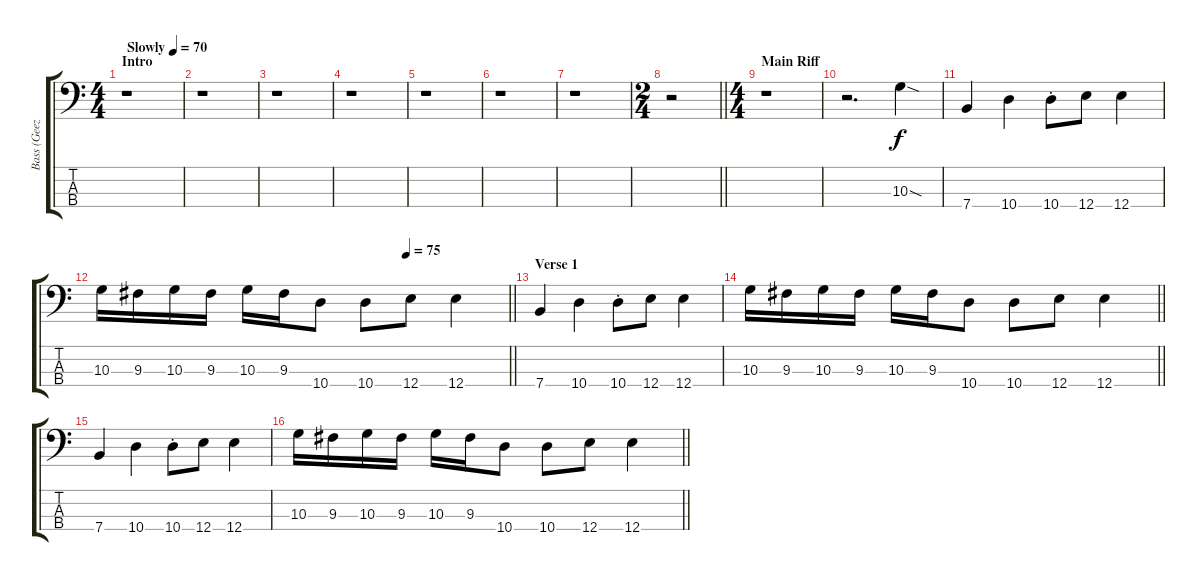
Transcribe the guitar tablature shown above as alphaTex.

\track ("Bass (Geezer Butler)" "Bass (Geez") {instrument electricbasspick}
\staff {score tabs}
\tuning (G2 D2 A1 E1) {hide}
\ts (4 4)
\section ("" "Intro")
\tempo (70 "Slowly")
\clef f4
\ks c
r.1{dy f instrument electricbasspick} |
r.1 |
r.1 |
r.1 |
r.1 |
r.1 |
r.1 |
\ts (2 4)
\barLineRight lightlight
r.2 |
\ts (4 4)
\section ("" "Main Riff")
r.1 |
r.2{d} 10.3{sod}.4 |
7.4.4{balance 1} 10.4.4 10.4{st}.8 12.4.8 12.4.4 |
\tempo (75 0.75)
\barLineRight lightlight
10.3.16 9.3.16 10.3.16 9.3.16 10.3.16 9.3.16 10.4.8 10.4.8 12.4.8 12.4.4 |
\section ("" "Verse 1")
7.4.4 10.4.4 10.4{st}.8 12.4.8 12.4.4 |
\barLineRight lightlight
10.3.16 9.3.16 10.3.16 9.3.16 10.3.16 9.3.16 10.4.8 10.4.8 12.4.8 12.4.4 |
7.4.4 10.4.4 10.4{st}.8 12.4.8 12.4.4 |
\barLineRight lightlight
10.3.16 9.3.16 10.3.16 9.3.16 10.3.16 9.3.16 10.4.8 10.4.8 12.4.8 12.4.4
